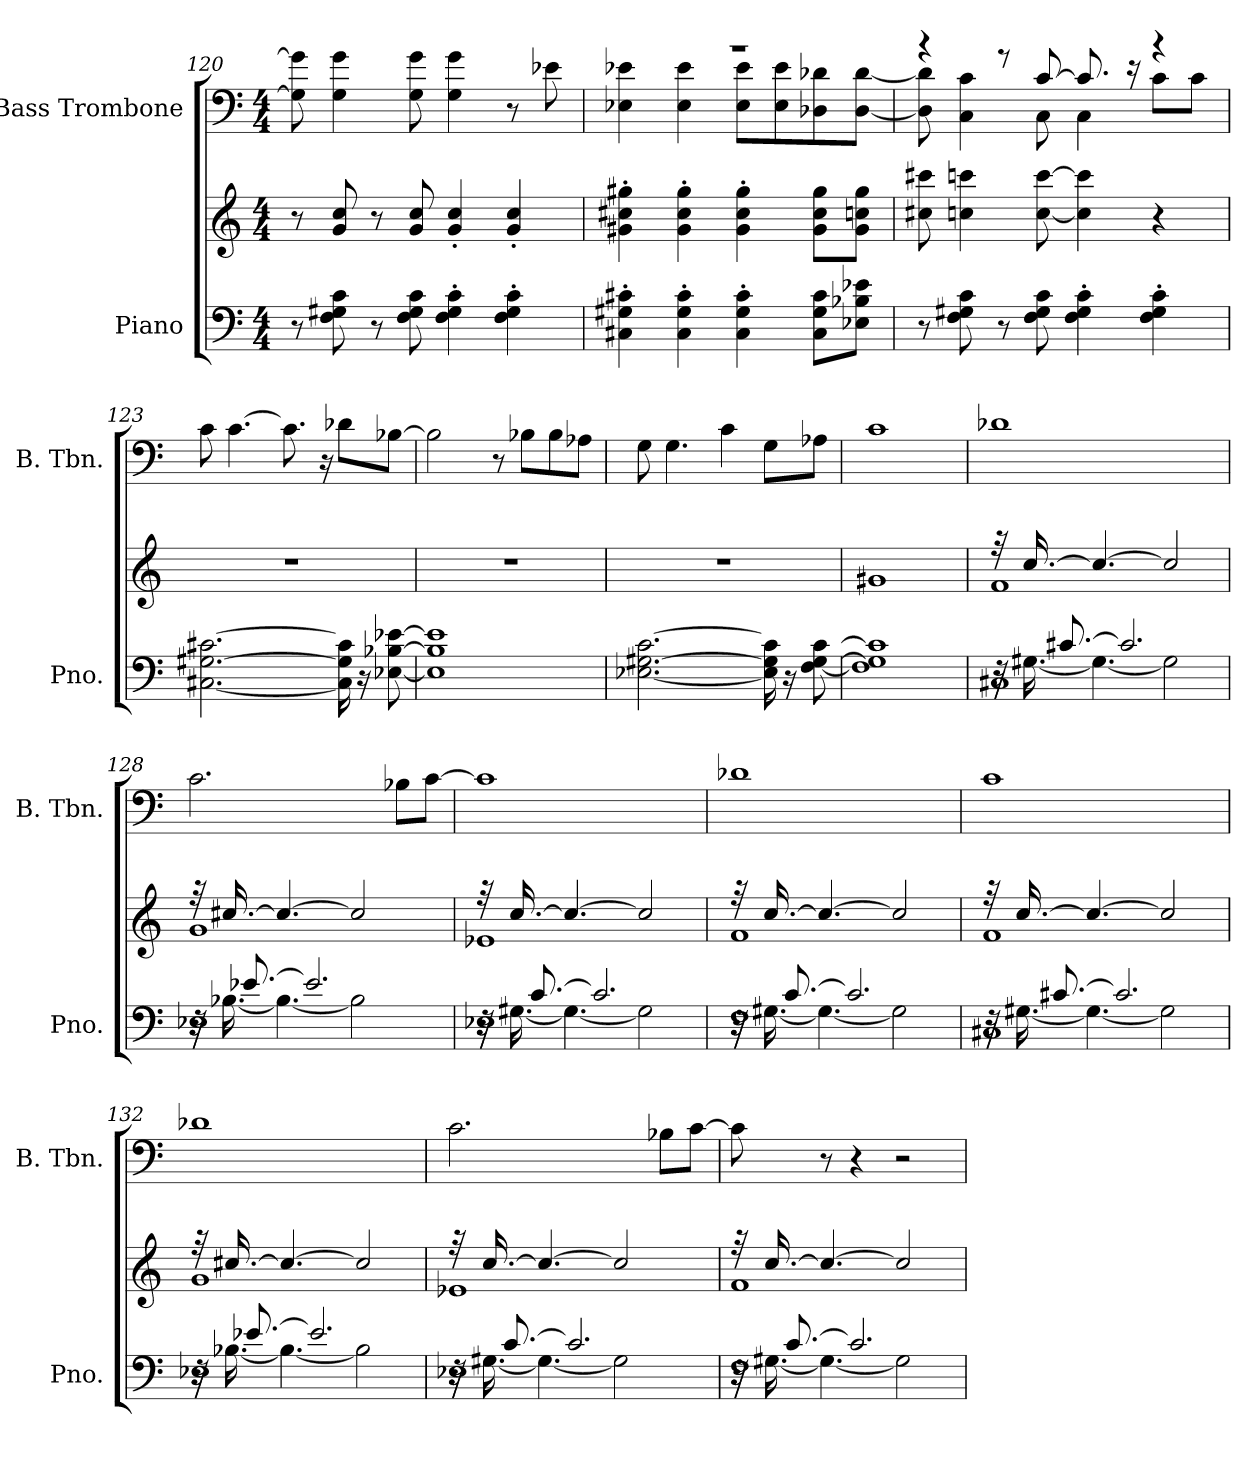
**kern	**kern	**kern
*part2	*part2	*part1
*staff3	*staff2	*staff1
*I"Piano	*	*I"Bass Trombone
*I'Pno.	*	*I'B. Tbn.
!!LO:LB:g=z
*clefF4	*clefG2	*clefF4
*k[]	*k[]	*k[]
*M4/4	*M4/4	*M4/4
=120	=120	=120
8r	8r	8G\] 8g\]
8F\ 8G#X\ 8c\	8g/ 8cc/	4G\ 4g\
8r	8r	.
8F\ 8G#\ 8c\	8g/ 8cc/	8G\ 8g\
4F\' 4G#\' 4c\'	4g/' 4cc/'	4G\ 4g\
4F\' 4G#\' 4c\'	4g/' 4cc/'	8r
.	.	8e-X\
=121	=121	=121
*	*	*^
4C#X\' 4G#X\' 4c#X\'	4g#X\' 4cc#X\' 4gg#X\'	1r	4E-X\ 4e-X\
4C#\' 4G#\' 4c#\'	4g#\' 4cc#\' 4gg#\'	.	4E-\ 4e-\
4C#\' 4G#\' 4c#\'	4g#\' 4cc#\' 4gg#\'	.	8E-\ 8e-\L
.	.	.	8E-\ 8e-\
8C#\ 8G#\ 8c#\L	8g#\ 8cc#\ 8gg#\L	.	8D-X\ 8d-X\
8E-X\ 8B-X\ 8e-X\J	8g#\ 8ccn\ 8gg#\J	.	[8D-\ [8d-\J
=122	=122	=122	=122
8r	8cc#X\ 8ccc#X\	4r	8D-\] 8d-\]
8F\ 8G#X\ 8c\	4ccn\ 4cccn\	.	4C\ 4c\
8r	.	8r	.
8F\ 8G#\ 8c\	[8cc\ [8ccc\	[8c/	8C\
4F\' 4G#\' 4c\'	4cc\] 4ccc\]	8.c/]	4C\
.	.	16r	.
4F\' 4G#\' 4c\'	4r	4r	8c\L
.	.	.	8c\J
*	*	*v	*v
!!LO:PB:g=z
=123	=123	=123
[2.C#X\ [2.G#X\ [2.c#X\	1r	8c\
.	.	[4.c\
.	.	8.c\]
.	.	16r
16C#\] 16G#\] 16c#\]	.	8d-X\L
16r	.	.
[8E-X\ [8B-X\ [8e-X\	.	[8B-X\J
=124	=124	=124
1E-] 1B-] 1e-]	1r	2B-\]
.	.	8r
.	.	8B-X\L
.	.	8B-\
.	.	8A-X\J
=125	=125	=125
[2.E-X\ [2.G#X\ [2.c\	1r	8G\
.	.	4.G\
.	.	4c\
16E-\] 16G#\] 16c\]	.	8G\L
16r	.	.
[8F\ [8G#\ [8c\	.	8A-X\J
=126	=126	=126
1F] 1G#] 1c]	1g#X	1c
!!LO:LB:g=z
=127	=127	=127
*^	*^	*
*	*^	*	*	*
16r	32r	1C#X	32r	1f	1d-X
.	[16.G#X\	.	[16.cc/	.	.
[8.c#X/	.	.	.	.	.
.	4.G#\_	.	4.cc/_	.	.
2.c#/]	.	.	.	.	.
.	2G#\]	.	2cc/]	.	.
=128	=128	=128	=128	=128	=128
16r	32r	1E-X	32r	1g	2.c\
.	[16.B-X\	.	[16.cc#X/	.	.
[8.e-X/	.	.	.	.	.
.	4.B-\_	.	4.cc#/_	.	.
2.e-/]	.	.	.	.	.
.	2B-\]	.	2cc#/]	.	.
.	.	.	.	.	8B-X\L
.	.	.	.	.	[8c\J
=129	=129	=129	=129	=129	=129
16r	32r	1E-X	32r	1e-X	1c]
.	[16.G#X\	.	[16.cc/	.	.
[8.c/	.	.	.	.	.
.	4.G#\_	.	4.cc/_	.	.
2.c/]	.	.	.	.	.
.	2G#\]	.	2cc/]	.	.
!!LO:LB:g=z
=130	=130	=130	=130	=130	=130
16r	32r	1F	32r	1f	1d-X
.	[16.G#X\	.	[16.cc/	.	.
[8.c/	.	.	.	.	.
.	4.G#\_	.	4.cc/_	.	.
2.c/]	.	.	.	.	.
.	2G#\]	.	2cc/]	.	.
=131	=131	=131	=131	=131	=131
16r	32r	1C#X	32r	1f	1c
.	[16.G#X\	.	[16.cc/	.	.
[8.c#X/	.	.	.	.	.
.	4.G#\_	.	4.cc/_	.	.
2.c#/]	.	.	.	.	.
.	2G#\]	.	2cc/]	.	.
=132	=132	=132	=132	=132	=132
16r	32r	1E-X	32r	1g	1d-X
.	[16.B-X\	.	[16.cc#X/	.	.
[8.e-X/	.	.	.	.	.
.	4.B-\_	.	4.cc#/_	.	.
2.e-/]	.	.	.	.	.
.	2B-\]	.	2cc#/]	.	.
!!LO:LB:g=z
=133	=133	=133	=133	=133	=133
16r	32r	1E-X	32r	1e-X	2.c\
.	[16.G#X\	.	[16.cc/	.	.
[8.c/	.	.	.	.	.
.	4.G#\_	.	4.cc/_	.	.
2.c/]	.	.	.	.	.
.	2G#\]	.	2cc/]	.	.
.	.	.	.	.	8B-X\L
.	.	.	.	.	[8c\J
=134	=134	=134	=134	=134	=134
16r	32r	1F	32r	1f	8c\]
.	[16.G#X\	.	[16.cc/	.	.
[8.c/	.	.	.	.	.
.	4.G#\_	.	4.cc/_	.	8r
2.c/]	.	.	.	.	4r
.	2G#\]	.	2cc/]	.	2r
*v	*v	*v	*	*	*
*	*v	*v	*
=	=	=
*-	*-	*-
